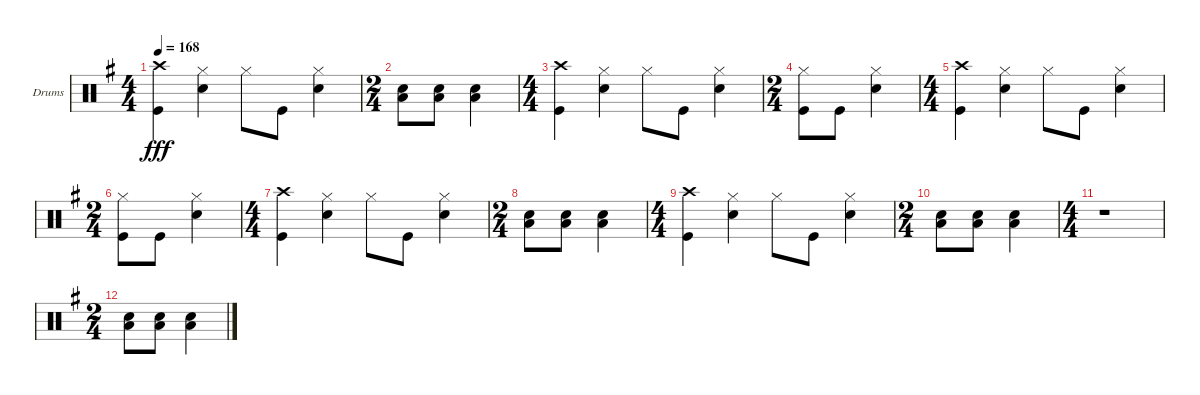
\bracketExtendMode groupsimilarinstruments
\firstSystemTrackNameOrientation horizontal
\otherSystemsTrackNameOrientation horizontal
\track ("Drumkit" "Drums") {instrument percussion}
\staff {score}
\articulation defaults
\ts (4 4)
\tempo 168
\clef neutral
\scale
1.09584
\ks g
("Kick (hit)" "Crash high (hit)").4{dy fff} ("Hi-Hat (closed)" "Snare (hit) 2").4 "Hi-Hat (closed)".8 "Kick (hit)".8 ("Snare (hit) 2" "Hi-Hat (closed)").4 |
\ts (2 4)
\scale
0.904161 ("Low Tom (hit)" "Snare (hit) 2").8 ("Low Tom (hit)" "Snare (hit) 2").8 ("Snare (hit) 2" "Low Tom (hit)").4 |
\ts (4 4)
\scale
1.09584 ("Kick (hit)" "Crash high (hit)").4 ("Hi-Hat (closed)" "Snare (hit) 2").4 "Hi-Hat (closed)".8 "Kick (hit)".8 ("Snare (hit) 2" "Hi-Hat (closed)").4 |
\ts (2 4)
\scale
0.904161 ("Kick (hit)" "Hi-Hat (closed)").8 "Kick (hit)".8 ("Snare (hit) 2" "Hi-Hat (closed)").4 |
\ts (4 4)
\scale
1.09584 ("Kick (hit)" "Crash high (hit)").4 ("Hi-Hat (closed)" "Snare (hit) 2").4 "Hi-Hat (closed)".8 "Kick (hit)".8 ("Snare (hit) 2" "Hi-Hat (closed)").4 |
\ts (2 4)
\scale
0.904161 ("Kick (hit)" "Hi-Hat (closed)").8 "Kick (hit)".8 ("Snare (hit) 2" "Hi-Hat (closed)").4 |
\ts (4 4)
\scale
1.09584 ("Kick (hit)" "Crash high (hit)").4 ("Hi-Hat (closed)" "Snare (hit) 2").4 "Hi-Hat (closed)".8 "Kick (hit)".8 ("Snare (hit) 2" "Hi-Hat (closed)").4 |
\ts (2 4)
\scale
0.904161 ("Low Tom (hit)" "Snare (hit) 2").8 ("Low Tom (hit)" "Snare (hit) 2").8 ("Snare (hit) 2" "Low Tom (hit)").4 |
\ts (4 4)
\scale
1.09584 ("Kick (hit)" "Crash high (hit)").4 ("Hi-Hat (closed)" "Snare (hit) 2").4 "Hi-Hat (closed)".8 "Kick (hit)".8 ("Snare (hit) 2" "Hi-Hat (closed)").4 |
\ts (2 4)
\scale
0.904161 ("Low Tom (hit)" "Snare (hit) 2").8 ("Low Tom (hit)" "Snare (hit) 2").8 ("Snare (hit) 2" "Low Tom (hit)").4 |
\ts (4 4)
\scale
1.09584 r.1 |
\ts (2 4)
\scale
0.904161 ("Low Tom (hit)" "Snare (hit) 2").8 ("Low Tom (hit)" "Snare (hit) 2").8 ("Snare (hit) 2" "Low Tom (hit)").4
